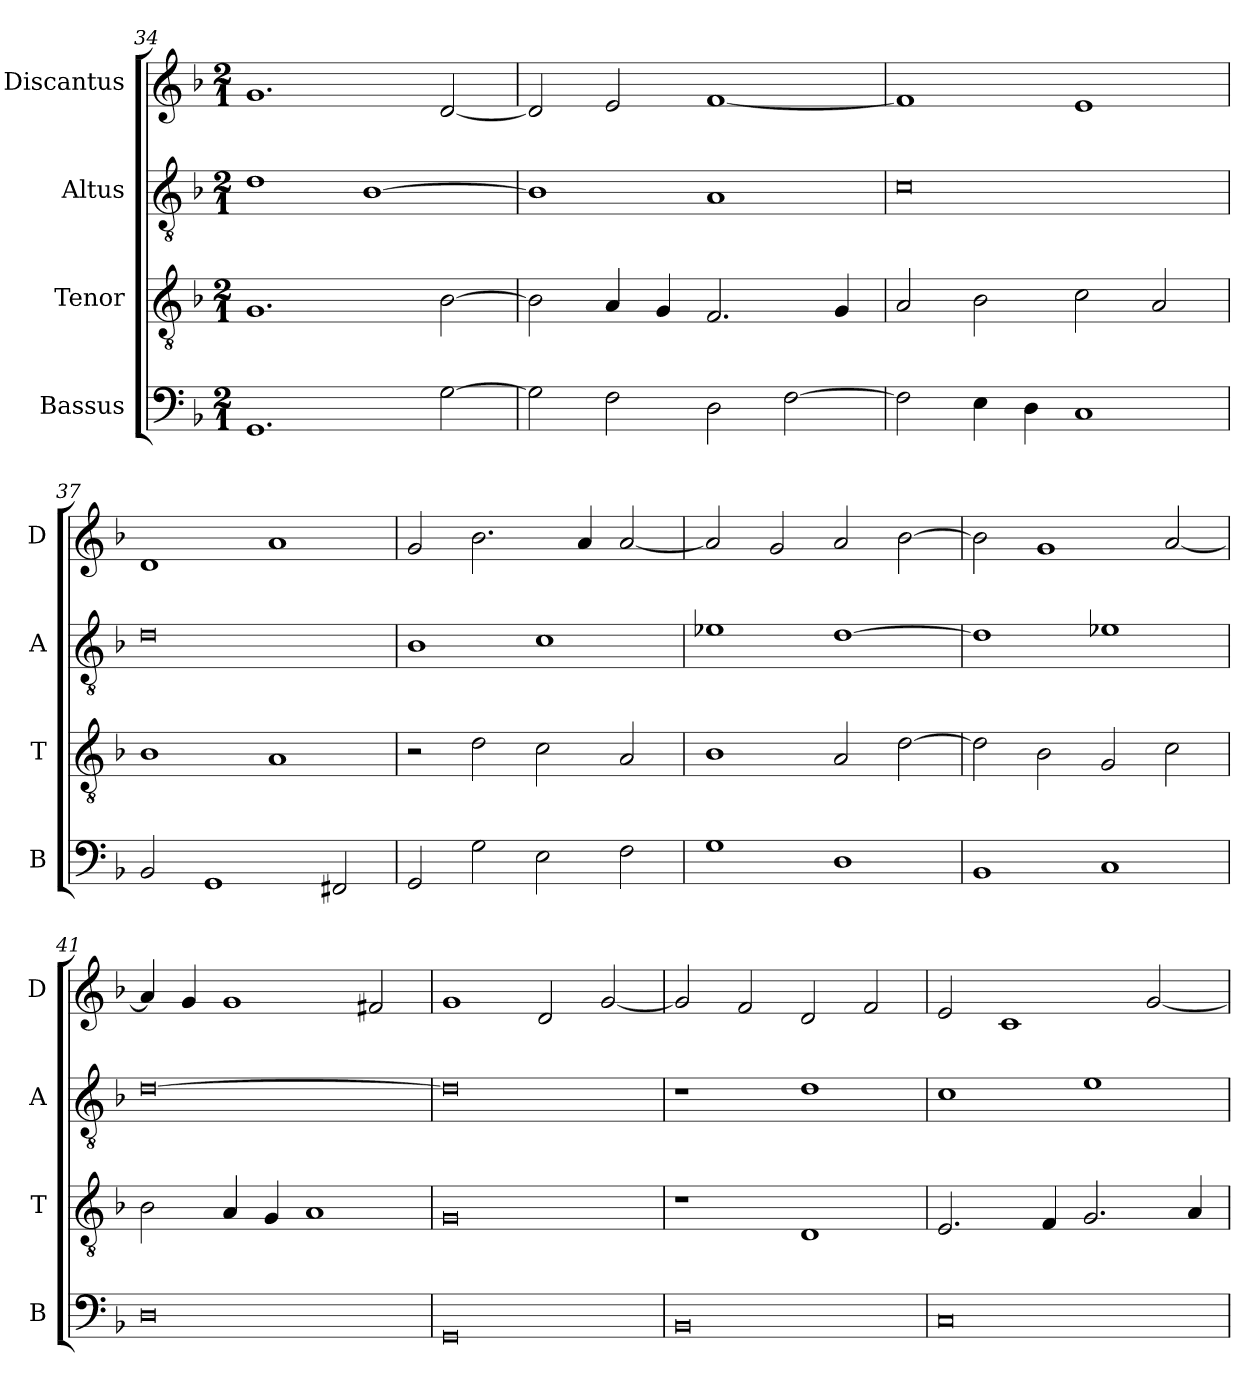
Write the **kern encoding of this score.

**kern	**kern	**kern	**kern
*part4	*part3	*part2	*part1
*staff4	*staff3	*staff2	*staff1
*I"Bassus	*I"Tenor	*I"Altus	*I"Discantus
*I'B	*I'T	*I'A	*I'D
*clefF4	*clefGv2	*clefGv2	*clefG2
*k[b-]	*k[b-]	*k[b-]	*k[b-]
*M2/1	*M2/1	*M2/1	*M2/1
=34	=34	=34	=34
1.GG	1.G	1d	1.g
.	.	[1B-	.
[2G\	[2B-\	.	[2d/
=35	=35	=35	=35
2G\]	2B-\]	1B-]	2d/]
2F\	4A/	.	2e/
.	4G/	.	.
2D\	2.F/	1A	[1f
[2F\	.	.	.
.	4G/	.	.
=36	=36	=36	=36
2F\]	2A/	0c	1f]
4E\	2B-\	.	.
4D\	.	.	.
1C	2c\	.	1e
.	2A/	.	.
=37	=37	=37	=37
2BB-/	1B-	0d	1d
1GG	.	.	.
.	1A	.	1a
2FF#X/	.	.	.
=38	=38	=38	=38
2GG/	2r	1B-	2g/
2G\	2d\	.	2.b-\
2E\	2c\	1c	.
.	.	.	4a/
2F\	2A/	.	[2a/
=39	=39	=39	=39
1G	1B-	1e-X	2a/]
.	.	.	2g/
1D	2A/	[1d	2a/
.	[2d\	.	[2b-\
=40	=40	=40	=40
1BB-	2d\]	1d]	2b-\]
.	2B-\	.	1g
1C	2G/	1e-X	.
.	2c\	.	[2a/
=41	=41	=41	=41
0D	2B-\	[0d	4a/]
.	.	.	4g/
.	4A/	.	1g
.	4G/	.	.
.	1A	.	.
.	.	.	2f#X/
=42	=42	=42	=42
0GG	0G	0d]	1g
.	.	.	2d/
.	.	.	[2g/
=43	=43	=43	=43
0BB-	1r	1r	2g/]
.	.	.	2f/
.	1D	1d	2d/
.	.	.	2f/
=44	=44	=44	=44
0C	2.E/	1c	2e/
.	.	.	1c
.	4F/	.	.
.	2.G/	1e	.
.	.	.	[2g/
.	4A/	.	.
=	=	=	=
*-	*-	*-	*-
